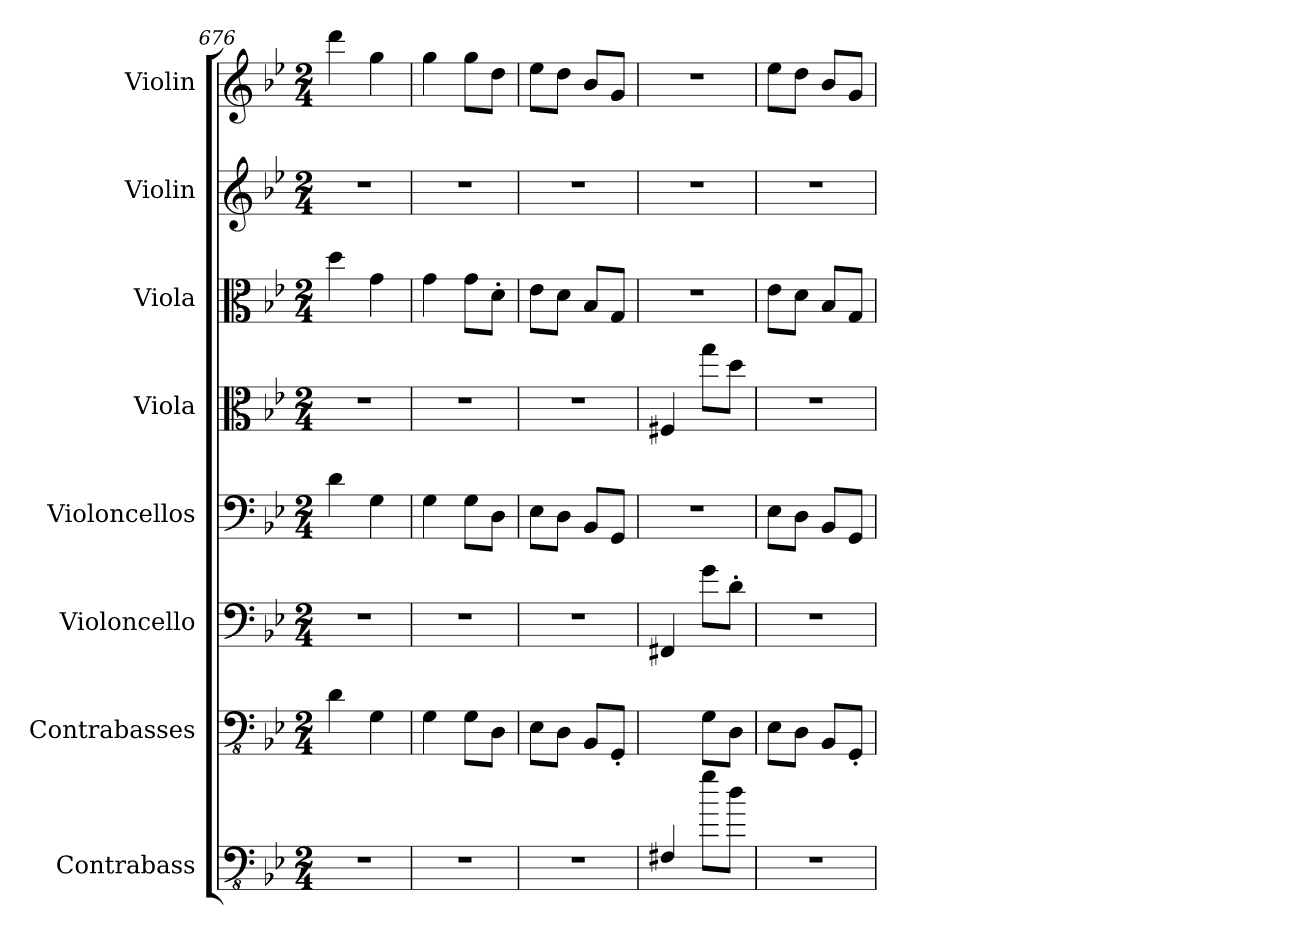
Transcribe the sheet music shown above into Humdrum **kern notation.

**kern	**kern	**kern	**kern	**kern	**kern	**kern	**kern
*part8	*part7	*part6	*part5	*part4	*part3	*part2	*part1
*staff8	*staff7	*staff6	*staff5	*staff4	*staff3	*staff2	*staff1
*I"Contrabass	*I"Contrabasses	*I"Violoncello	*I"Violoncellos	*I"Viola	*I"Viola	*I"Violin	*I"Violin
*I'Cb.	*I'Cbs.	*I'Vc.	*I'Vcs.	*I'Vla.	*I'Vla.	*I'Vln.	*I'Vln.
*clefFv4	*clefFv4	*clefF4	*clefF4	*clefC3	*clefC3	*clefG2	*clefG2
*ITrd7c12	*	*	*	*	*	*	*
*k[b-e-]	*k[b-e-]	*k[b-e-]	*k[b-e-]	*k[b-e-]	*k[b-e-]	*k[b-e-]	*k[b-e-]
*M2/4	*M2/4	*M2/4	*M2/4	*M2/4	*M2/4	*M2/4	*M2/4
=676	=676	=676	=676	=676	=676	=676	=676
2r	4D\	2r	4d\	2r	4dd\	2r	4ddd\
.	4GG\	.	4G\	.	4g\	.	4gg\
=677	=677	=677	=677	=677	=677	=677	=677
2r	4GG\	2r	4G\	2r	4g\	2r	4gg\
.	8GG\L	.	8G\L	.	8g\L	.	8gg\L
.	8DD\J	.	8D\J	.	8d'\J	.	8dd\J
=678	=678	=678	=678	=678	=678	=678	=678
2r	8EE-\L	2r	8E-\L	2r	8e-\L	2r	8ee-\L
.	8DD\J	.	8D\J	.	8d\J	.	8dd\J
.	8BBB-/L	.	8BB-/L	.	8B-/L	.	8b-/L
.	8GGG'/J	.	8GG/J	.	8G/J	.	8g/J
=679	=679	=679	=679	=679	=679	=679	=679
4FFF#X/	4ryy	4FF#X/	2r	4F#X/	2r	2r	2r
8G\L	8GG\L	8g\L	.	8gg\L	.	.	.
8D\J	8DD\J	8d'\J	.	8dd\J	.	.	.
!!LO:PB:g=z
=680	=680	=680	=680	=680	=680	=680	=680
2r	8EE-\L	2r	8E-\L	2r	8e-\L	2r	8ee-\L
.	8DD\J	.	8D\J	.	8d\J	.	8dd\J
.	8BBB-/L	.	8BB-/L	.	8B-/L	.	8b-/L
.	8GGG'/J	.	8GG/J	.	8G/J	.	8g/J
=	=	=	=	=	=	=	=
*-	*-	*-	*-	*-	*-	*-	*-
